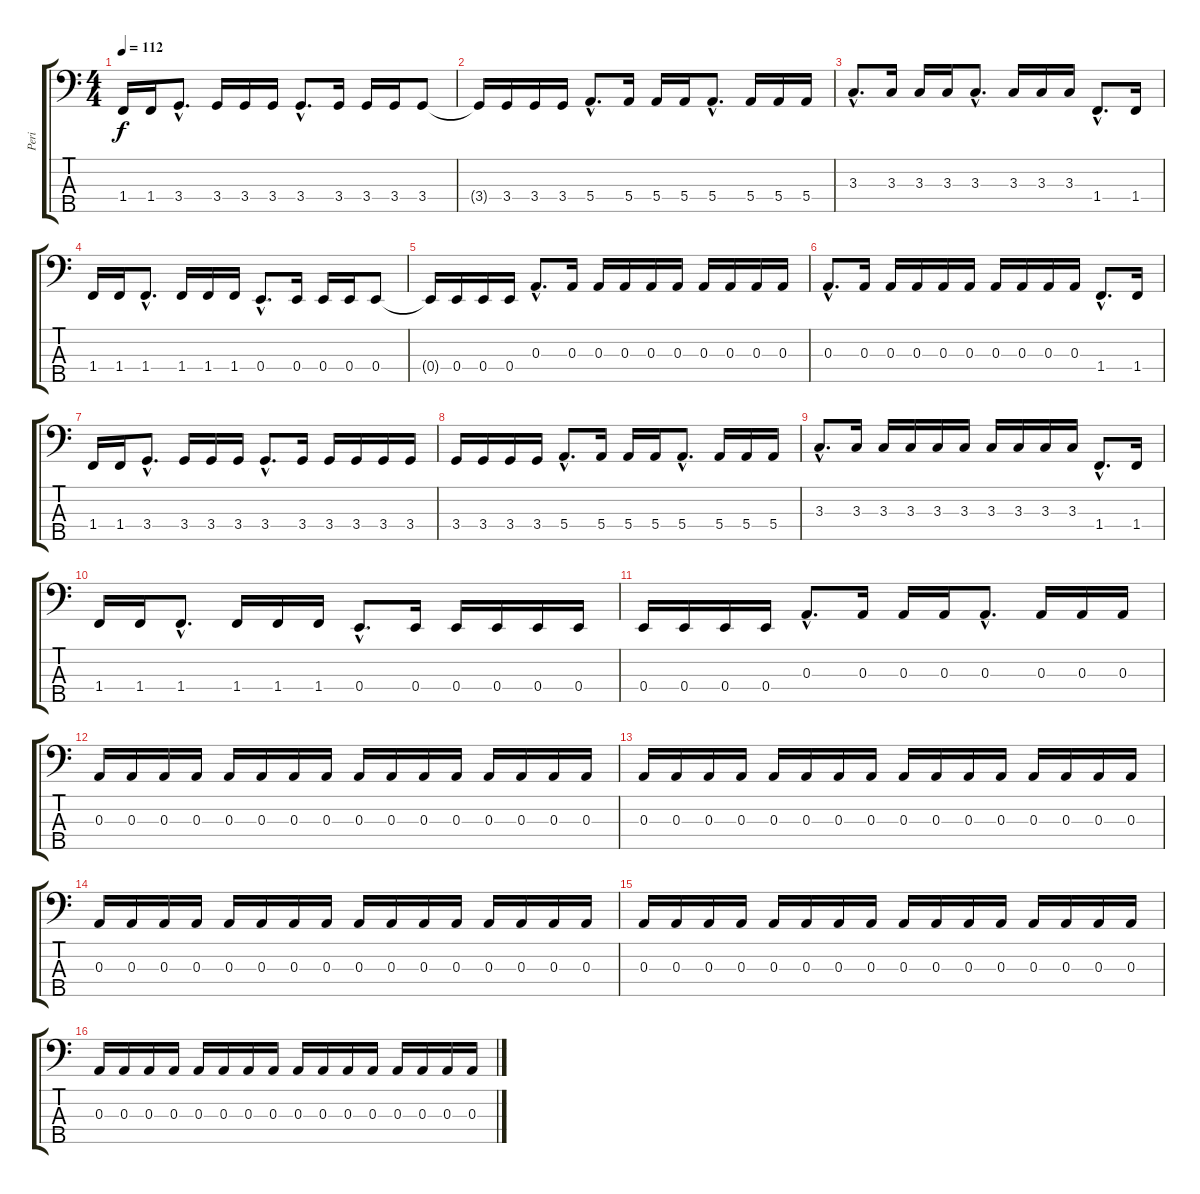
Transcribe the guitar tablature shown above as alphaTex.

\track ("Peri" "Peri") {instrument electricbassfinger}
\staff {score tabs}
\tuning (G2 D2 A1 E1 B0) {hide}
\ts (4 4)
\tempo 112
\clef f4
\ks c
1.4.16{dy f} 1.4.16 3.4{hac}.8{d} 3.4.16 3.4.16 3.4.16 3.4{hac}.8{d} 3.4.16 3.4.16 3.4.16 3.4.8 |
3.4{t}.16 3.4.16 3.4.16 3.4.16 5.4{hac}.8{d} 5.4.16 5.4.16 5.4.16 5.4{hac}.8{d} 5.4.16 5.4.16 5.4.16 |
3.3{hac}.8{d} 3.3.16 3.3.16 3.3.16 3.3{hac}.8{d} 3.3.16 3.3.16 3.3.16 1.4{hac}.8{d} 1.4.16 |
1.4.16 1.4.16 1.4{hac}.8{d} 1.4.16 1.4.16 1.4.16 0.4{hac}.8{d} 0.4.16 0.4.16 0.4.16 0.4.8 |
0.4{t}.16 0.4.16 0.4.16 0.4.16 0.3{hac}.8{d} 0.3.16 0.3.16 0.3.16 0.3.16 0.3.16 0.3.16 0.3.16 0.3.16 0.3.16 |
0.3{hac}.8{d} 0.3.16 0.3.16 0.3.16 0.3.16 0.3.16 0.3.16 0.3.16 0.3.16 0.3.16 1.4{hac}.8{d} 1.4.16 |
1.4.16 1.4.16 3.4{hac}.8{d} 3.4.16 3.4.16 3.4.16 3.4{hac}.8{d} 3.4.16 3.4.16 3.4.16 3.4.16 3.4.16 |
3.4.16 3.4.16 3.4.16 3.4.16 5.4{hac}.8{d} 5.4.16 5.4.16 5.4.16 5.4{hac}.8{d} 5.4.16 5.4.16 5.4.16 |
3.3{hac}.8{d} 3.3.16 3.3.16 3.3.16 3.3.16 3.3.16 3.3.16 3.3.16 3.3.16 3.3.16 1.4{hac}.8{d} 1.4.16 |
1.4.16 1.4.16 1.4{hac}.8{d} 1.4.16 1.4.16 1.4.16 0.4{hac}.8{d} 0.4.16 0.4.16 0.4.16 0.4.16 0.4.16 |
0.4.16 0.4.16 0.4.16 0.4.16 0.3{hac}.8{d} 0.3.16 0.3.16 0.3.16 0.3{hac}.8{d} 0.3.16 0.3.16 0.3.16 |
0.3.16 0.3.16 0.3.16 0.3.16 0.3.16 0.3.16 0.3.16 0.3.16 0.3.16 0.3.16 0.3.16 0.3.16 0.3.16 0.3.16 0.3.16 0.3.16 |
0.3.16 0.3.16 0.3.16 0.3.16 0.3.16 0.3.16 0.3.16 0.3.16 0.3.16 0.3.16 0.3.16 0.3.16 0.3.16 0.3.16 0.3.16 0.3.16 |
0.3.16 0.3.16 0.3.16 0.3.16 0.3.16 0.3.16 0.3.16 0.3.16 0.3.16 0.3.16 0.3.16 0.3.16 0.3.16 0.3.16 0.3.16 0.3.16 |
0.3.16 0.3.16 0.3.16 0.3.16 0.3.16 0.3.16 0.3.16 0.3.16 0.3.16 0.3.16 0.3.16 0.3.16 0.3.16 0.3.16 0.3.16 0.3.16 |
0.3.16 0.3.16 0.3.16 0.3.16 0.3.16 0.3.16 0.3.16 0.3.16 0.3.16 0.3.16 0.3.16 0.3.16 0.3.16 0.3.16 0.3.16 0.3.16
